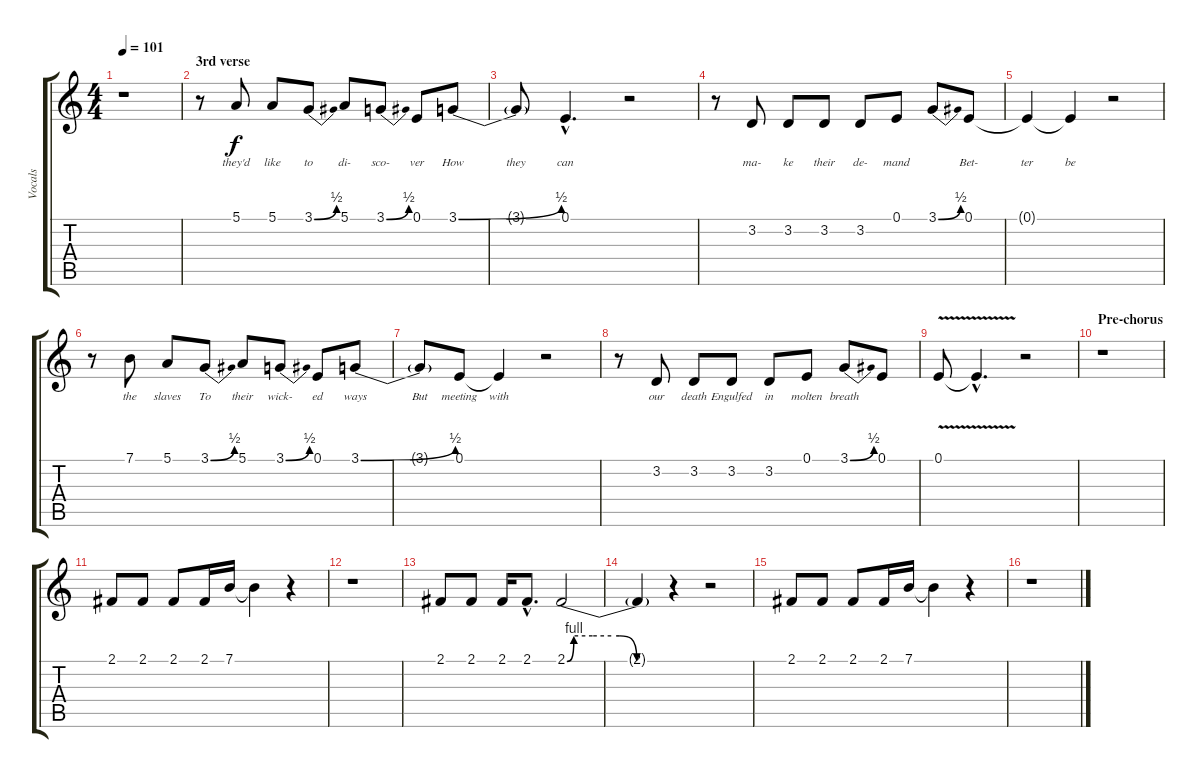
\track ("Vocals" "Vocals") {instrument choiraahs}
\staff {score tabs}
\tuning (E4 B3 G3 D3 A2 E2) {hide}
\ts (4 4)
\tempo 101
\clef g2
\ks c
r.1{dy f} |
\section ("" "3rd verse")
r.8 5.1.8{lyrics (0 "they'd") lyrics (1 "") lyrics (2 "") lyrics (3 "") lyrics (4 "")} 5.1.8{lyrics (0 "like") lyrics (1 "") lyrics (2 "") lyrics (3 "") lyrics (4 "")} 3.1{be (bend 0 0 60 2)}.8{lyrics (0 "to") lyrics (1 "") lyrics (2 "") lyrics (3 "") lyrics (4 "")} 5.1.8{lyrics (0 "di-") lyrics (1 "") lyrics (2 "") lyrics (3 "") lyrics (4 "")} 3.1{be (bend 0 0 60 2)}.8{lyrics (0 "sco-") lyrics (1 "") lyrics (2 "") lyrics (3 "") lyrics (4 "")} 0.1.8{lyrics (0 "ver") lyrics (1 "") lyrics (2 "") lyrics (3 "") lyrics (4 "")} 3.1{be (bend 0 0 60 2)}.8{lyrics (0 "How") lyrics (1 "") lyrics (2 "") lyrics (3 "") lyrics (4 "")} |
3.1{t}.8{lyrics (0 "they") lyrics (1 "") lyrics (2 "") lyrics (3 "") lyrics (4 "")} 0.1{hac}.4{d lyrics (0 "can") lyrics (1 "") lyrics (2 "") lyrics (3 "") lyrics (4 "")} r.2 |
r.8 3.2.8{lyrics (0 "ma-") lyrics (1 "") lyrics (2 "") lyrics (3 "") lyrics (4 "")} 3.2.8{lyrics (0 "ke") lyrics (1 "") lyrics (2 "") lyrics (3 "") lyrics (4 "")} 3.2.8{lyrics (0 "their") lyrics (1 "") lyrics (2 "") lyrics (3 "") lyrics (4 "")} 3.2.8{lyrics (0 "de-") lyrics (1 "") lyrics (2 "") lyrics (3 "") lyrics (4 "")} 0.1.8{lyrics (0 "mand") lyrics (1 "") lyrics (2 "") lyrics (3 "") lyrics (4 "")} 3.1{be (bend 0 0 60 2)}.8{lyrics (0 "") lyrics (1 "") lyrics (2 "") lyrics (3 "") lyrics (4 "")} 0.1.8{lyrics (0 "Bet-") lyrics (1 "") lyrics (2 "") lyrics (3 "") lyrics (4 "")} |
0.1{t}.4{lyrics (0 "ter") lyrics (1 "") lyrics (2 "") lyrics (3 "") lyrics (4 "")} 0.1{t}.4{lyrics (0 "be") lyrics (1 "") lyrics (2 "") lyrics (3 "") lyrics (4 "")} r.2 |
r.8 7.1.8{lyrics (0 "the") lyrics (1 "") lyrics (2 "") lyrics (3 "") lyrics (4 "")} 5.1.8{lyrics (0 "slaves") lyrics (1 "") lyrics (2 "") lyrics (3 "") lyrics (4 "")} 3.1{be (bend 0 0 60 2)}.8{lyrics (0 "To") lyrics (1 "") lyrics (2 "") lyrics (3 "") lyrics (4 "")} 5.1.8{lyrics (0 "their") lyrics (1 "") lyrics (2 "") lyrics (3 "") lyrics (4 "")} 3.1{be (bend 0 0 60 2)}.8{lyrics (0 "wick-") lyrics (1 "") lyrics (2 "") lyrics (3 "") lyrics (4 "")} 0.1.8{lyrics (0 "ed") lyrics (1 "") lyrics (2 "") lyrics (3 "") lyrics (4 "")} 3.1{be (bend 0 0 60 2)}.8{lyrics (0 "ways") lyrics (1 "") lyrics (2 "") lyrics (3 "") lyrics (4 "")} |
3.1{t}.8{lyrics (0 "But") lyrics (1 "") lyrics (2 "") lyrics (3 "") lyrics (4 "")} 0.1.8{lyrics (0 "meeting") lyrics (1 "") lyrics (2 "") lyrics (3 "") lyrics (4 "")} 0.1{t}.4{lyrics (0 "with") lyrics (1 "") lyrics (2 "") lyrics (3 "") lyrics (4 "")} r.2 |
r.8 3.2.8{lyrics (0 "our") lyrics (1 "") lyrics (2 "") lyrics (3 "") lyrics (4 "")} 3.2.8{lyrics (0 "death") lyrics (1 "") lyrics (2 "") lyrics (3 "") lyrics (4 "")} 3.2.8{lyrics (0 "Engulfed") lyrics (1 "") lyrics (2 "") lyrics (3 "") lyrics (4 "")} 3.2.8{lyrics (0 "in") lyrics (1 "") lyrics (2 "") lyrics (3 "") lyrics (4 "")} 0.1.8{lyrics (0 "molten") lyrics (1 "") lyrics (2 "") lyrics (3 "") lyrics (4 "")} 3.1{be (bend 0 0 60 2)}.8{lyrics (0 "breath") lyrics (1 "") lyrics (2 "") lyrics (3 "") lyrics (4 "")} 0.1.8 |
0.1{v}.8 0.1{hac t}.4{d} r.2 |
\section ("" "Pre-chorus")
r.1 |
2.1.8 2.1.8 2.1.8 2.1.16 7.1.16 7.1{t}.4 r.4 |
r.1 |
2.1.8 2.1.8 2.1.16 2.1{hac}.8{d} 2.1{be (custom 0 0 4 4 15 4 26 4 31 4 41 0 60 0)}.2 |
2.1{t}.4 r.4 r.2 |
2.1.8 2.1.8 2.1.8 2.1.16 7.1.16 7.1{t}.4 r.4 |
r.1
